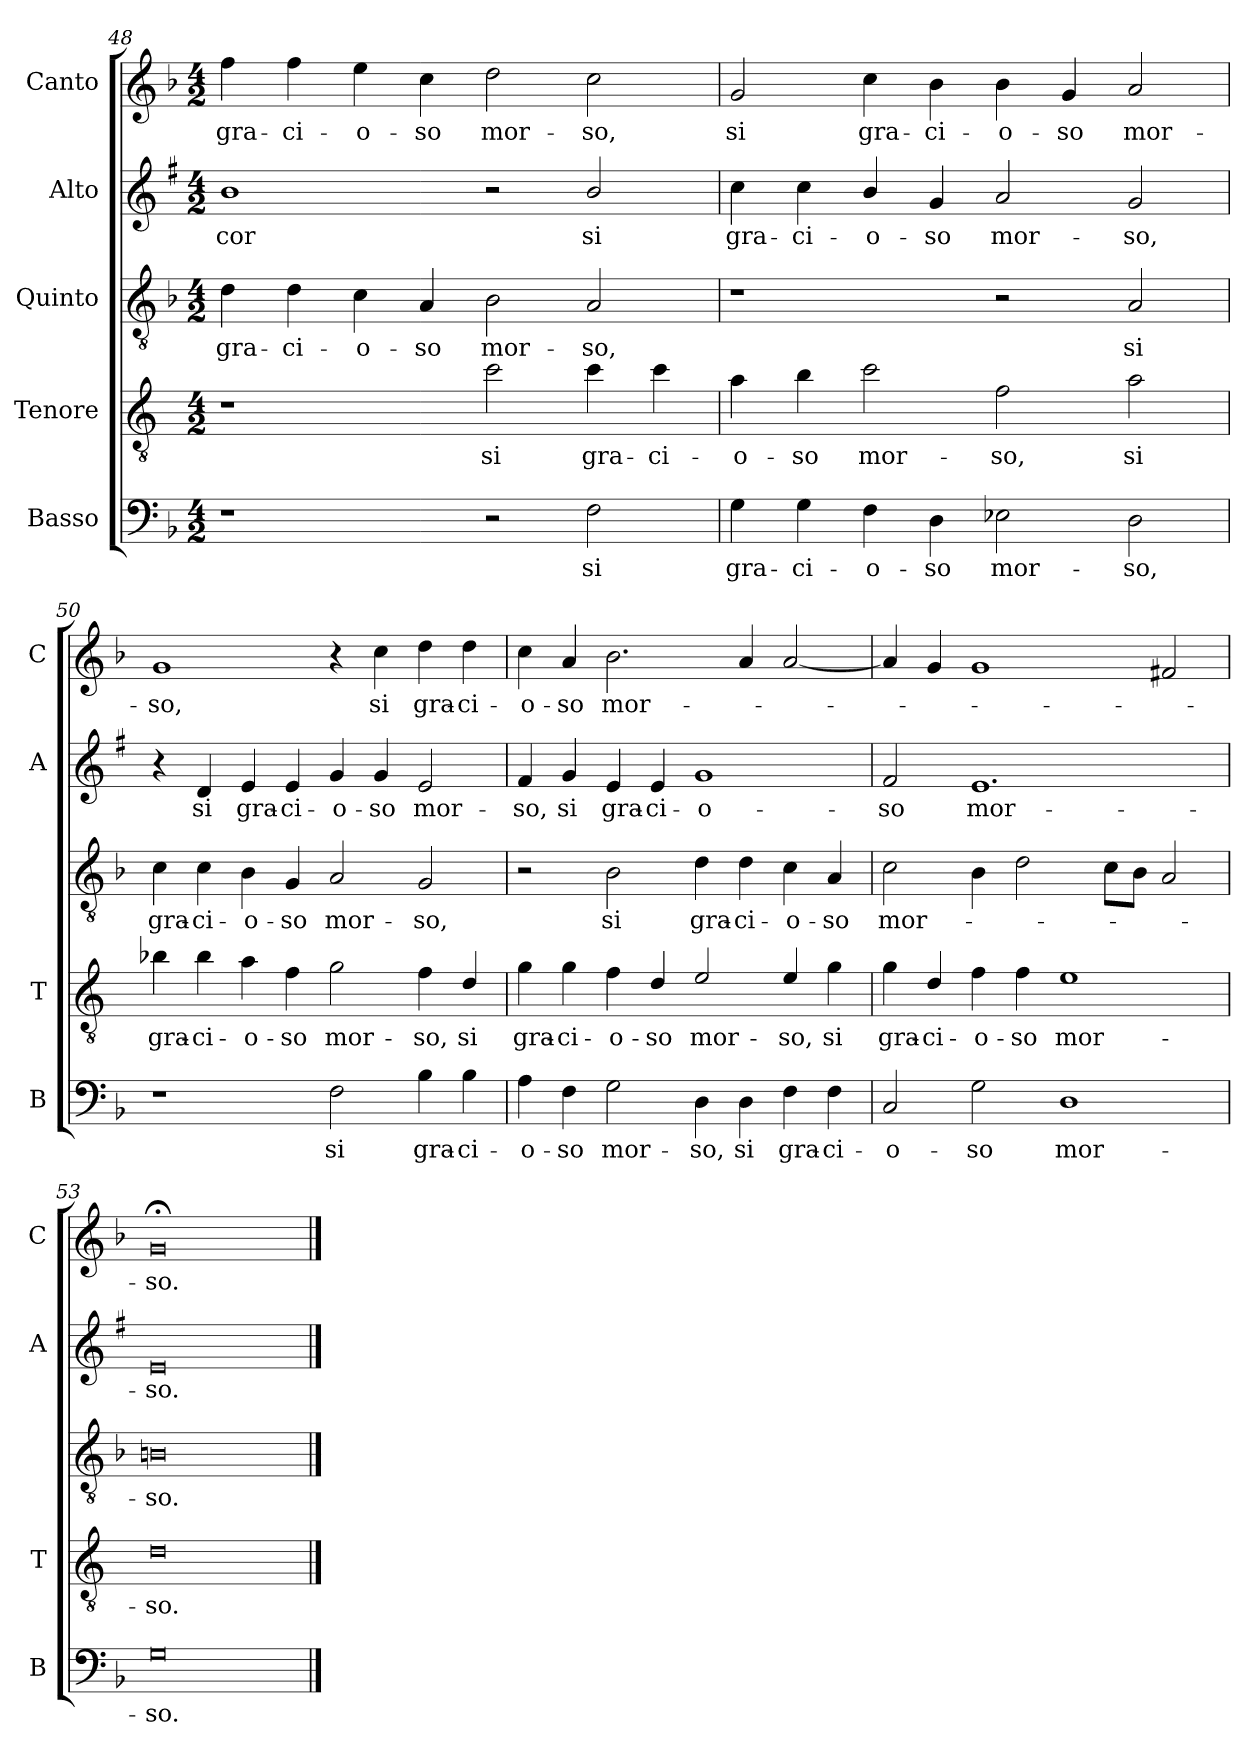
**kern	**text	**kern	**text	**kern	**text	**kern	**text	**kern	**text
*part5	*part5	*part4	*part4	*part3	*part3	*part2	*part2	*part1	*part1
*staff5	*staff5	*staff4	*staff4	*staff3	*staff3	*staff2	*staff2	*staff1	*staff1
*I"Basso	*	*I"Tenore	*	*I"Quinto	*	*I"Alto	*	*I"Canto	*
*I'B	*	*I'T	*	*	*	*I'A	*	*I'C	*
*clefF4	*	*clefGv2	*	*clefGv2	*	*clefG2	*	*clefG2	*
*	*	*ITrd4c7	*	*	*	*ITrd1c2	*	*	*
*k[b-]	*	*k[b-]	*	*k[b-]	*	*k[b-]	*	*k[b-]	*
*F:	*	*F:	*	*F:	*	*F:	*	*F:	*
*M4/2	*	*M4/2	*	*M4/2	*	*M4/2	*	*M4/2	*
=48	=48	=48	=48	=48	=48	=48	=48	=48	=48
!	!	!	!	!	!LO:LY:b	!	!LO:LY:b	!	!LO:LY:b
1r	.	1r	.	4d\	gra-	1a	cor	4ff\	gra-
!	!	!	!	!	!LO:LY:b	!	!	!	!LO:LY:b
.	.	.	.	4d\	-ci-	.	.	4ff\	-ci-
!	!	!	!	!	!LO:LY:b	!	!	!	!LO:LY:b
.	.	.	.	4c\	-o-	.	.	4ee\	-o-
!	!	!	!	!	!LO:LY:b	!	!	!	!LO:LY:b
.	.	.	.	4A/	-so	.	.	4cc\	-so
!	!	!	!LO:LY:b	!	!LO:LY:b	!	!	!	!LO:LY:b
2r	.	2f\	si	2B-\	mor-	2r	.	2dd\	mor-
!	!LO:LY:b	!	!LO:LY:b	!	!LO:LY:b	!	!LO:LY:b	!	!LO:LY:b
2F\	si	4f\	gra-	2A/	-so,	2a/	si	2cc\	-so,
!	!	!	!LO:LY:b	!	!	!	!	!	!
.	.	4f\	-ci-	.	.	.	.	.	.
!!LO:LB:g=z
=49	=49	=49	=49	=49	=49	=49	=49	=49	=49
!	!LO:LY:b	!	!LO:LY:b	!	!	!	!LO:LY:b	!	!LO:LY:b
4G\	gra-	4d\	-o-	1r	.	4b-\	gra-	2g/	si
!	!LO:LY:b	!	!LO:LY:b	!	!	!	!LO:LY:b	!	!
4G\	-ci-	4e\	-so	.	.	4b-\	-ci-	.	.
!	!LO:LY:b	!	!LO:LY:b	!	!	!	!LO:LY:b	!	!LO:LY:b
4F\	-o-	2f\	mor-	.	.	4a/	-o-	4cc\	gra-
!	!LO:LY:b	!	!	!	!	!	!LO:LY:b	!	!LO:LY:b
4D\	-so	.	.	.	.	4f/	-so	4b-\	-ci-
!	!LO:LY:b	!	!LO:LY:b	!	!	!	!LO:LY:b	!	!LO:LY:b
2E-X\	mor-	2B-\	-so,	2r	.	2g/	mor-	4b-\	-o-
!	!	!	!	!	!	!	!	!	!LO:LY:b
.	.	.	.	.	.	.	.	4g/	-so
!	!LO:LY:b	!	!LO:LY:b	!	!LO:LY:b	!	!LO:LY:b	!	!LO:LY:b
2D\	-so,	2d\	si	2A/	si	2f/	-so,	2a/	mor-
=50	=50	=50	=50	=50	=50	=50	=50	=50	=50
!	!	!	!LO:LY:b	!	!LO:LY:b	!	!	!	!LO:LY:b
1r	.	4e-X\	gra-	4c\	gra-	4r	.	1g	-so,
!	!	!	!LO:LY:b	!	!LO:LY:b	!	!LO:LY:b	!	!
.	.	4e-\	-ci-	4c\	-ci-	4c/	si	.	.
!	!	!	!LO:LY:b	!	!LO:LY:b	!	!LO:LY:b	!	!
.	.	4d\	-o-	4B-\	-o-	4d/	gra-	.	.
!	!	!	!LO:LY:b	!	!LO:LY:b	!	!LO:LY:b	!	!
.	.	4B-\	-so	4G/	-so	4d/	-ci-	.	.
!	!LO:LY:b	!	!LO:LY:b	!	!LO:LY:b	!	!LO:LY:b	!	!
2F\	si	2c\	mor-	2A/	mor-	4f/	-o-	4r	.
!	!	!	!	!	!	!	!LO:LY:b	!	!LO:LY:b
.	.	.	.	.	.	4f/	-so	4cc\	si
!	!LO:LY:b	!	!LO:LY:b	!	!LO:LY:b	!	!LO:LY:b	!	!LO:LY:b
4B-\	gra-	4B-\	-so,	2G/	-so,	2d/	mor-	4dd\	gra-
!	!LO:LY:b	!	!LO:LY:b	!	!	!	!	!	!LO:LY:b
4B-\	-ci-	4G/	si	.	.	.	.	4dd\	-ci-
=51	=51	=51	=51	=51	=51	=51	=51	=51	=51
!	!LO:LY:b	!	!LO:LY:b	!	!	!	!LO:LY:b	!	!LO:LY:b
4A\	-o-	4c\	gra-	2r	.	4e/	-so,	4cc\	-o-
!	!LO:LY:b	!	!LO:LY:b	!	!	!	!LO:LY:b	!	!LO:LY:b
4F\	-so	4c\	-ci-	.	.	4f/	si	4a/	-so
!	!LO:LY:b	!	!LO:LY:b	!	!LO:LY:b	!	!LO:LY:b	!	!LO:LY:b
2G\	mor-	4B-\	-o-	2B-\	si	4d/	gra-	2.b-\	mor-
!	!	!	!LO:LY:b	!	!	!	!LO:LY:b	!	!
.	.	4G/	-so	.	.	4d/	-ci-	.	.
!	!LO:LY:b	!	!LO:LY:b	!	!LO:LY:b	!	!LO:LY:b	!	!
4D\	-so,	2A/	mor-	4d\	gra-	1f	-o-	.	.
!	!LO:LY:b	!	!	!	!LO:LY:b	!	!	!	!
4D\	si	.	.	4d\	-ci-	.	.	4a/	.
!	!LO:LY:b	!	!LO:LY:b	!	!LO:LY:b	!	!	!	!
4F\	gra-	4A/	-so,	4c\	-o-	.	.	[2a/	.
!	!LO:LY:b	!	!LO:LY:b	!	!LO:LY:b	!	!	!	!
4F\	-ci-	4c\	si	4A/	-so	.	.	.	.
=52	=52	=52	=52	=52	=52	=52	=52	=52	=52
!	!LO:LY:b	!	!LO:LY:b	!	!LO:LY:b	!	!LO:LY:b	!	!
2C/	-o-	4c\	gra-	2c\	mor-	2e/	-so	4a/]	.
!	!	!	!LO:LY:b	!	!	!	!	!	!
.	.	4G/	-ci-	.	.	.	.	4g/	.
!	!LO:LY:b	!	!LO:LY:b	!	!	!	!LO:LY:b	!	!
2G\	-so	4B-\	-o-	4B-\	.	1.d	mor-	1g	.
!	!	!	!LO:LY:b	!	!	!	!	!	!
.	.	4B-\	-so	2d\	.	.	.	.	.
!	!LO:LY:b	!	!LO:LY:b	!	!	!	!	!	!
1D	mor-	1A	mor-	.	.	.	.	.	.
.	.	.	.	8c\L	.	.	.	.	.
.	.	.	.	8B-\J	.	.	.	.	.
.	.	.	.	2A/	.	.	.	2f#X/	.
=53	=53	=53	=53	=53	=53	=53	=53	=53	=53
!	!LO:LY:b	!	!LO:LY:b	!	!LO:LY:b	!	!LO:LY:b	!	!LO:LY:b
0G	-so.	0G	-so.	0Bn	-so.	0d	-so.	0g;<	-so.
==	==	==	==	==	==	==	==	==	==
*-	*-	*-	*-	*-	*-	*-	*-	*-	*-
